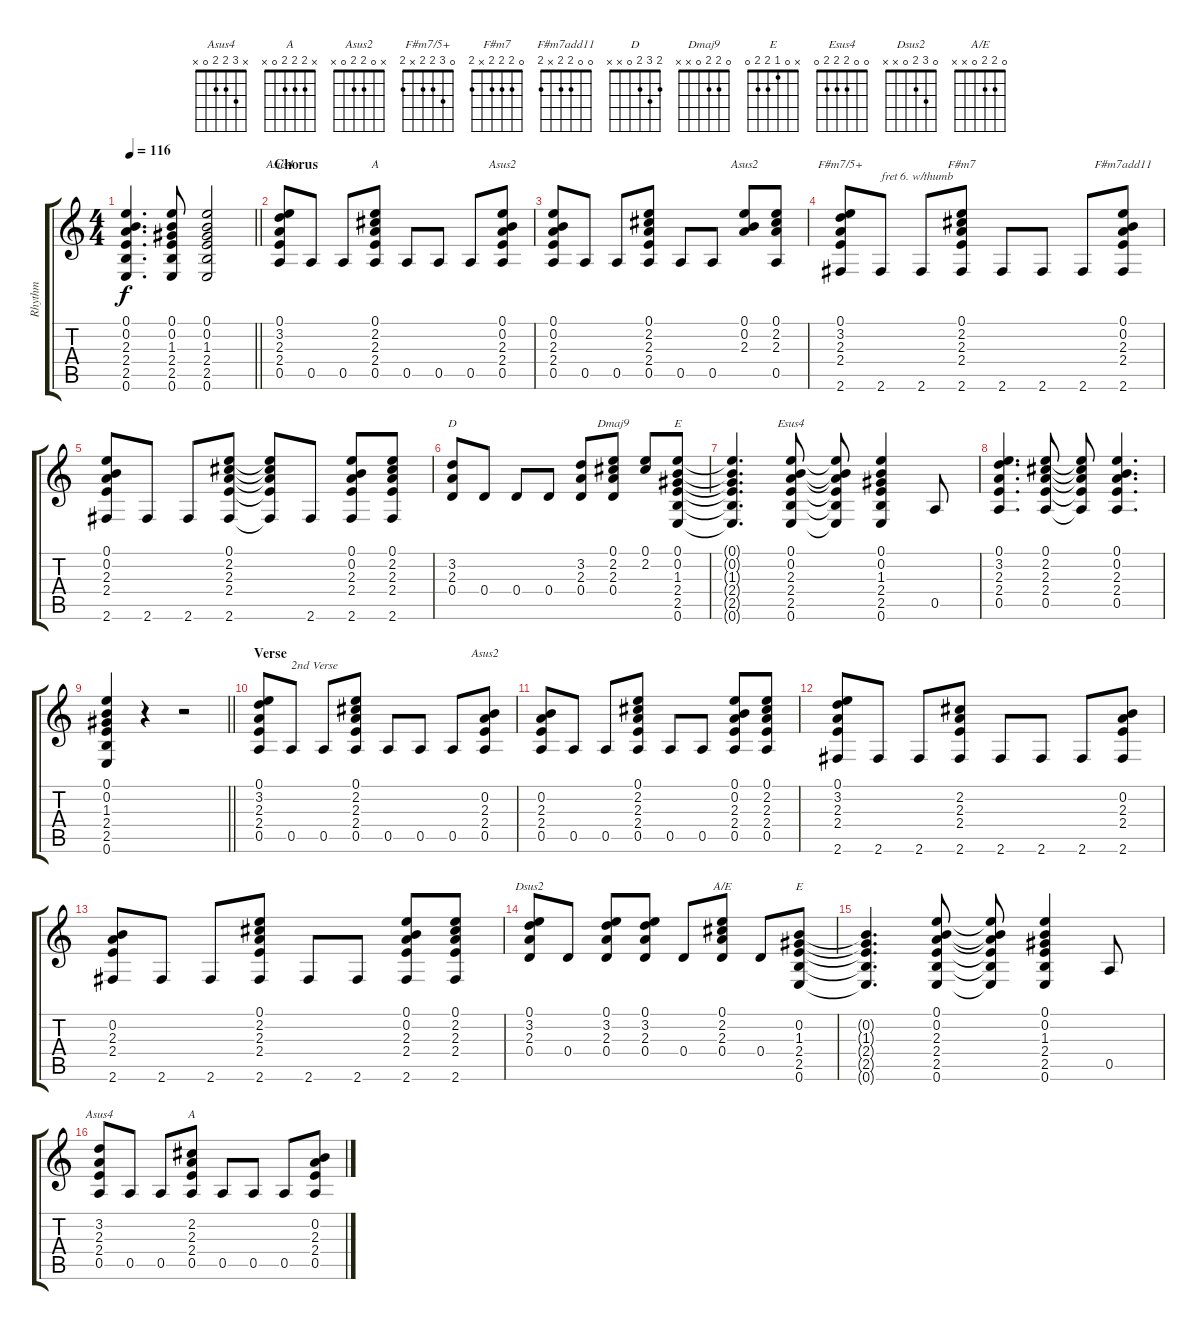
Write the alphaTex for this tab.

\track ("Rhythm" "Rhythm") {instrument electricguitarclean}
\staff {score tabs}
\tuning (E4 B3 G3 D3 A2 E2) {hide}
\chord ("Asus4" 0 3 2 2 0 x)
\chord ("A" 0 2 2 2 0 x)
\chord ("Asus2" 0 0 2 2 0 x)
\chord ("Asus2" 0 0 2 x x x)
\chord ("F#m7/5+" 0 3 2 2 x 2)
\chord ("F#m7" 0 2 2 2 x 2)
\chord ("F#m7add11" 0 0 2 2 x 2)
\chord ("D" 2 3 2 0 x x)
\chord ("Dmaj9" 0 2 2 0 x x)
\chord ("E" 0 0 1 2 2 0)
\chord ("Esus4" 0 0 2 2 2 0)
\chord ("Asus2" x 0 2 2 0 x)
\chord ("Dsus2" 0 3 2 0 x x)
\chord ("A/E" 0 2 2 0 x x)
\chord ("E" x 0 1 2 2 0)
\chord ("Asus4" x 3 2 2 0 x)
\chord ("A" x 2 2 2 0 x)
\ts (4 4)
\tempo 116
\clef g2
\barLineRight lightlight
\ks c
(0.1 0.2 2.3 2.4 2.5 0.6).4{d dy f} (0.1 0.2 1.3 2.4 2.5 0.6).8 (0.1 0.2 1.3 2.4 2.5 0.6).2 |
\section ("" "Chorus")
(0.1 3.2 2.3 2.4 0.5).8{ch "Asus4"} 0.5.8 0.5.8 (0.1 2.2 2.3 2.4 0.5).8{ch "A"} 0.5.8 0.5.8 0.5.8 (0.1 0.2 2.3 2.4 0.5).8{ch "Asus2"} |
(0.1 0.2 2.3 2.4 0.5).8 0.5.8 0.5.8 (0.1 2.2 2.3 2.4 0.5).8 0.5.8 0.5.8 (0.1 0.2 2.3).8{ch "Asus2"} (0.1 2.2 2.3 0.5).8 |
(0.1 3.2 2.3 2.4 2.6).8{ch "F#m7/5+"} 2.6.8{txt "fret 6. w/thumb"} 2.6.8 (0.1 2.2 2.3 2.4 2.6).8{ch "F#m7"} 2.6.8 2.6.8 2.6.8 (0.1 0.2 2.3 2.4 2.6).8{ch "F#m7add11"} |
(0.1 0.2 2.3 2.4 2.6).8 2.6.8 2.6.8 (0.1 2.2 2.3 2.4 2.6).8 (0.1{t} 2.2{t} 2.3{t} 2.4{t} 2.6{t}).8 2.6.8 (0.1 0.2 2.3 2.4 2.6).8 (0.1 2.2 2.3 2.4 2.6).8 |
(3.2 2.3 0.4).8{ch "D"} 0.4.8 0.4.8 0.4.8 (3.2 2.3 0.4).8 (0.1 2.2 2.3 0.4).8{ch "Dmaj9"} (0.1 2.2).8 (0.1 0.2 1.3 2.4 2.5 0.6).8{ch "E"} |
(0.1{t} 0.2{t} 1.3{t} 2.4{t} 2.5{t} 0.6{t}).4{d} (0.1 0.2 2.3 2.4 2.5 0.6).8{ch "Esus4"} (0.1{t} 0.2{t} 2.3{t} 2.4{t} 2.5{t} 0.6{t}).8 (0.1 0.2 1.3 2.4 2.5 0.6).4 0.5.8 |
(0.1 3.2 2.3 2.4 0.5).4{d} (0.1 2.2 2.3 2.4 0.5).8 (0.1{t} 2.2{t} 2.3{t} 2.4{t} 0.5{t}).8 (0.1 0.2 2.3 2.4 0.5).4{d} |
\barLineRight lightlight
(0.1 0.2 1.3 2.4 2.5 0.6).4 r.4 r.2 |
\section ("" "Verse")
(0.1 3.2 2.3 2.4 0.5).8 0.5.8{txt "2nd Verse"} 0.5.8 (0.1 2.2 2.3 2.4 0.5).8 0.5.8 0.5.8 0.5.8 (0.2 2.3 2.4 0.5).8{ch "Asus2"} |
(0.2 2.3 2.4 0.5).8 0.5.8 0.5.8 (0.1 2.2 2.3 2.4 0.5).8 0.5.8 0.5.8 (0.1 0.2 2.3 2.4 0.5).8 (0.1 2.2 2.3 2.4 0.5).8 |
(0.1 3.2 2.3 2.4 2.6).8 2.6.8 2.6.8 (2.2 2.3 2.4 2.6).8 2.6.8 2.6.8 2.6.8 (0.2 2.3 2.4 2.6).8 |
(0.2 2.3 2.4 2.6).8 2.6.8 2.6.8 (0.1 2.2 2.3 2.4 2.6).8 2.6.8 2.6.8 (0.1 0.2 2.3 2.4 2.6).8 (0.1 2.2 2.3 2.4 2.6).8 |
(0.1 3.2 2.3 0.4).8{ch "Dsus2"} 0.4.8 (0.1 3.2 2.3 0.4).8 (0.1 3.2 2.3 0.4).8 0.4.8 (0.1 2.2 2.3 0.4).8{ch "A/E"} 0.4.8 (0.2 1.3 2.4 2.5 0.6).8{ch "E"} |
(0.2{t} 1.3{t} 2.4{t} 2.5{t} 0.6{t}).4{d} (0.1 0.2 2.3 2.4 2.5 0.6).8 (0.1{t} 0.2{t} 2.3{t} 2.4{t} 2.5{t} 0.6{t}).8 (0.1 0.2 1.3 2.4 2.5 0.6).4 0.5.8 |
(3.2 2.3 2.4 0.5).8{ch "Asus4"} 0.5.8 0.5.8 (2.2 2.3 2.4 0.5).8{ch "A"} 0.5.8 0.5.8 0.5.8 (0.2 2.3 2.4 0.5).8
